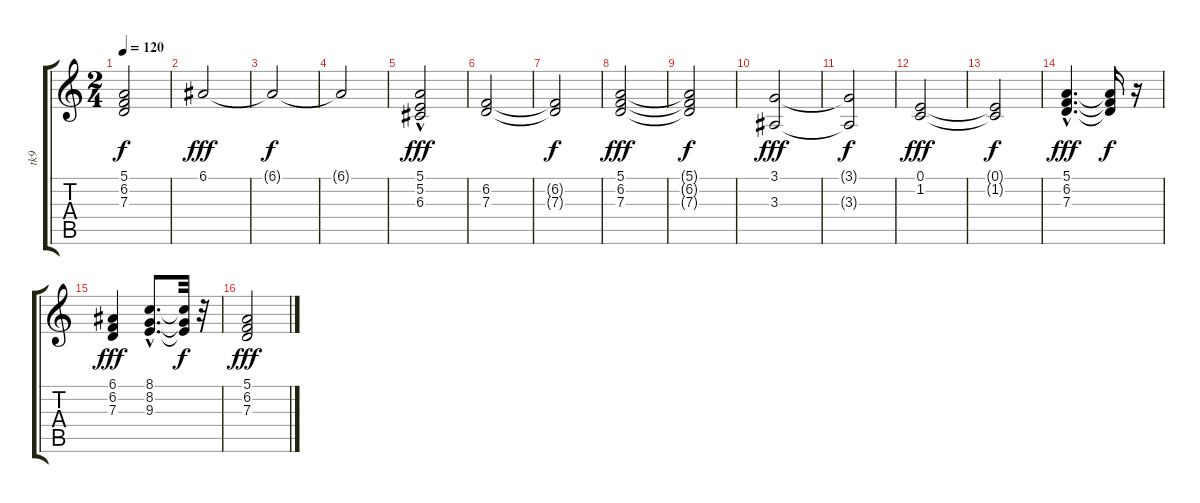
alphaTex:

\track ("tk9" "tk9") {instrument stringensemble1}
\staff {score tabs}
\tuning (E4 B3 G3 D3 A2 E2) {hide}
\ts (2 4)
\tempo 120
\clef g2
\ks c
(5.1{t} 6.2{t} 7.3{t}).2{dy f} |
6.1.2{dy fff} |
6.1{t}.2{dy f} |
6.1{t}.2 |
(5.1 5.2{hac} 6.3).2{dy fff} |
(6.2 7.3).2 |
(6.2{t} 7.3{t}).2{dy f} |
(5.1 6.2 7.3).2{dy fff} |
(5.1{t} 6.2{t} 7.3{t}).2{dy f} |
(3.1 3.3).2{dy fff} |
(3.1{t} 3.3{t}).2{dy f} |
(0.1 1.2).2{dy fff} |
(0.1{t} 1.2{t}).2{dy f} |
(5.1{hac} 6.2{hac} 7.3{hac}).4{d dy fff} (5.1{t} 6.2{t} 7.3{t}).16{dy f} r.16 |
(6.1 6.2 7.3).4{dy fff} (8.1{hac} 8.2{hac} 9.3{hac}).8{d} (8.1{t} 8.2{t} 9.3{t}).32{dy f} r.32 |
(5.1 6.2 7.3).2{dy fff}
